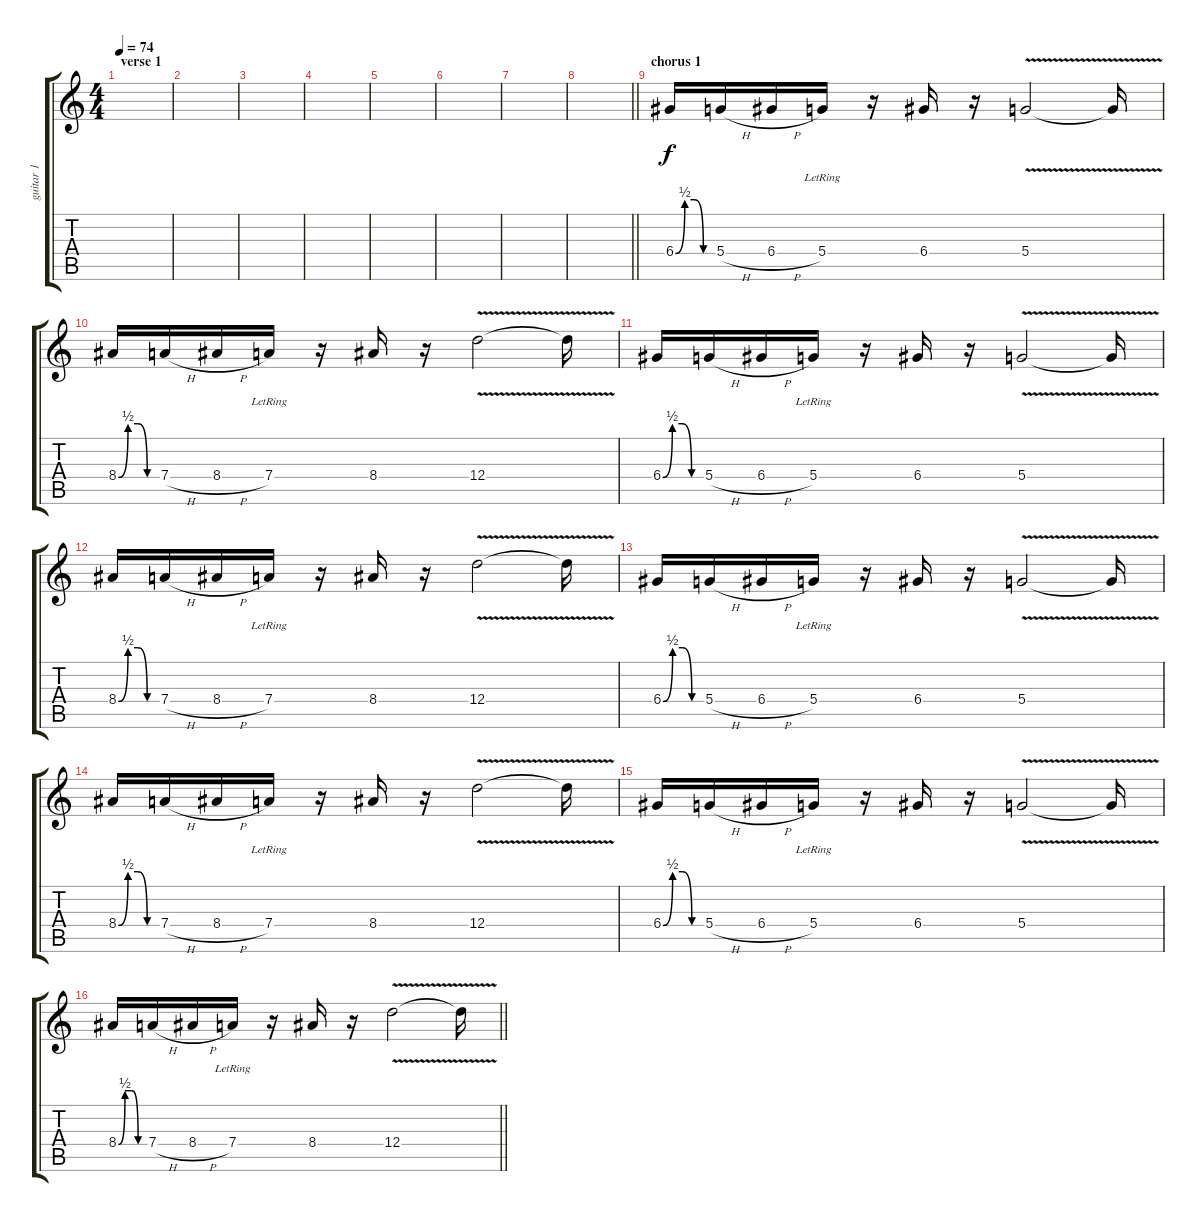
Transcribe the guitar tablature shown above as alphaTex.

\track ("guitar 1" "guitar 1") {instrument electricguitarjazz}
\staff {score tabs}
\tuning (E4 B3 G3 D3 A2 E2) {hide}
\ts (4 4)
\section ("" "verse 1")
\tempo 74
\clef g2
\ks c
|
|
|
|
|
|
|
\barLineRight lightlight
|
\section ("" "chorus 1")
6.4{be (custom 0 0 15 2 30 2 45 0 60 0)}.16 5.4{h}.16 6.4{h}.16 5.4{lr}.16 r.16 6.4.16 r.16 5.4{v}.2 5.4{t}.16 |
8.4{be (custom 0 0 15 2 30 2 45 0 60 0)}.16 7.4{h}.16 8.4{h}.16 7.4{lr}.16 r.16 8.4.16 r.16 12.4{v}.2 12.4{t}.16 |
6.4{be (custom 0 0 15 2 30 2 45 0 60 0)}.16 5.4{h}.16 6.4{h}.16 5.4{lr}.16 r.16 6.4.16 r.16 5.4{v}.2 5.4{t}.16 |
8.4{be (custom 0 0 15 2 30 2 45 0 60 0)}.16 7.4{h}.16 8.4{h}.16 7.4{lr}.16 r.16 8.4.16 r.16 12.4{v}.2 12.4{t}.16 |
6.4{be (custom 0 0 15 2 30 2 45 0 60 0)}.16 5.4{h}.16 6.4{h}.16 5.4{lr}.16 r.16 6.4.16 r.16 5.4{v}.2 5.4{t}.16 |
8.4{be (custom 0 0 15 2 30 2 45 0 60 0)}.16 7.4{h}.16 8.4{h}.16 7.4{lr}.16 r.16 8.4.16 r.16 12.4{v}.2 12.4{t}.16 |
6.4{be (custom 0 0 15 2 30 2 45 0 60 0)}.16 5.4{h}.16 6.4{h}.16 5.4{lr}.16 r.16 6.4.16 r.16 5.4{v}.2 5.4{t}.16 |
\barLineRight lightlight
8.4{be (custom 0 0 15 2 30 2 45 0 60 0)}.16 7.4{h}.16 8.4{h}.16 7.4{lr}.16 r.16 8.4.16 r.16 12.4{v}.2 12.4{t}.16
